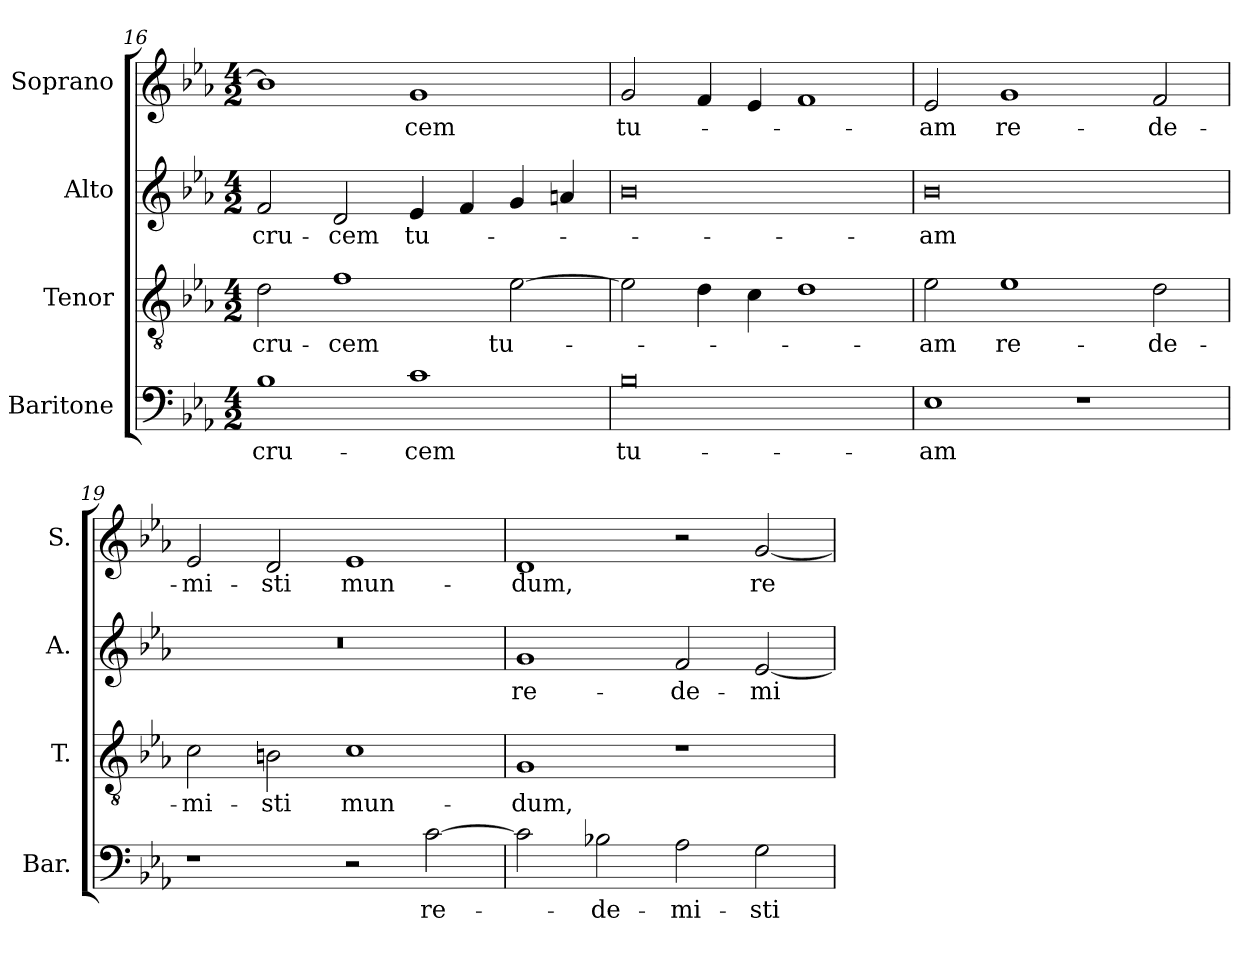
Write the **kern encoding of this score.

**kern	**text	**kern	**text	**kern	**text	**kern	**text
*part4	*part4	*part3	*part3	*part2	*part2	*part1	*part1
*staff4	*staff4	*staff3	*staff3	*staff2	*staff2	*staff1	*staff1
*I"Baritone	*	*I"Tenor	*	*I"Alto	*	*I"Soprano	*
*I'Bar.	*	*I'T.	*	*I'A.	*	*I'S.	*
*clefF4	*	*clefGv2	*	*clefG2	*	*clefG2	*
*	*	*ITrd7c12	*	*	*	*	*
*k[b-e-a-]	*	*k[b-e-a-]	*	*k[b-e-a-]	*	*k[b-e-a-]	*
*E-:	*	*E-:	*	*E-:	*	*E-:	*
*M4/2	*	*M4/2	*	*M4/2	*	*M4/2	*
=16	=16	=16	=16	=16	=16	=16	=16
!	!LO:LY:b:color=#000000	!	!	!	!	!	!
!	!	!	!LO:LY:b:color=#000000	!	!	!	!
!	!	!	!	!	!LO:LY:b:color=#000000	!	!
1B-i	cru-	2Di\	cru-	2fi/	cru-	1b-i]	.
!	!	!	!LO:LY:b:color=#000000	!	!	!	!
!	!	!	!	!	!LO:LY:b:color=#000000	!	!
.	.	1Fi	-cem	2di/	-cem	.	.
!	!LO:LY:b:color=#000000	!	!	!	!	!	!
!	!	!	!	!	!LO:LY:b:color=#000000	!	!
!	!	!	!	!	!	!	!LO:LY:b:color=#000000
1ci	-cem	.	.	4e-i/	tu-	1gi	-cem
.	.	.	.	4fi/	.	.	.
!	!	!	!LO:LY:b:color=#000000	!	!	!	!
.	.	[2E-i\	tu-	4gi/	.	.	.
.	.	.	.	4ani/	.	.	.
=17	=17	=17	=17	=17	=17	=17	=17
!	!LO:LY:b:color=#000000	!	!	!	!	!	!
!	!	!	!	!	!	!	!LO:LY:b:color=#000000
0B-i	tu-	2E-i\]	.	0b-i	.	2gi/	tu-
.	.	4Di\	.	.	.	4fi/	.
.	.	4Ci\	.	.	.	4e-i/	.
.	.	1Di	.	.	.	1fi	.
!!LO:PB:g=z
=18	=18	=18	=18	=18	=18	=18	=18
!	!LO:LY:b:color=#000000	!	!	!	!	!	!
!	!	!	!LO:LY:b:color=#000000	!	!	!	!
!	!	!	!	!	!LO:LY:b:color=#000000	!	!
!	!	!	!	!	!	!	!LO:LY:b:color=#000000
1E-i	-am	2E-i\	-am	0b-i	-am	2e-i/	-am
!	!	!	!LO:LY:b:color=#000000	!	!	!	!
!	!	!	!	!	!	!	!LO:LY:b:color=#000000
.	.	1E-i	re-	.	.	1gi	re-
1r	.	.	.	.	.	.	.
!	!	!	!LO:LY:b:color=#000000	!	!	!	!
!	!	!	!	!	!	!	!LO:LY:b:color=#000000
.	.	2Di\	-de-	.	.	2fi/	-de-
=19	=19	=19	=19	=19	=19	=19	=19
!	!	!	!LO:LY:b:color=#000000	!LO:N:vis=1	!	!	!
!	!	!	!	!	!	!	!LO:LY:b:color=#000000
1r	.	2Ci\	-mi-	0r	.	2e-i/	-mi-
!	!	!	!LO:LY:b:color=#000000	!	!	!	!
!	!	!	!	!	!	!	!LO:LY:b:color=#000000
.	.	2BBni\	-sti	.	.	2di/	-sti
!	!	!	!LO:LY:b:color=#000000	!	!	!	!
!	!	!	!	!	!	!	!LO:LY:b:color=#000000
2r	.	1Ci	mun-	.	.	1e-i	mun-
!	!LO:LY:b:color=#000000	!	!	!	!	!	!
[2ci\	re-	.	.	.	.	.	.
=20	=20	=20	=20	=20	=20	=20	=20
!	!	!	!LO:LY:b:color=#000000	!	!	!	!
!	!	!	!	!	!LO:LY:b:color=#000000	!	!
!	!	!	!	!	!	!	!LO:LY:b:color=#000000
2ci\]	.	1GGi	-dum,	1gi	re-	1di	-dum,
!	!LO:LY:b:color=#000000	!	!	!	!	!	!
2B-Xi\	-de-	.	.	.	.	.	.
!	!LO:LY:b:color=#000000	!	!	!	!	!	!
!	!	!	!	!	!LO:LY:b:color=#000000	!	!
2A-i\	-mi-	1r	.	2fi/	-de-	2r	.
!	!LO:LY:b:color=#000000	!	!	!	!	!	!
!	!	!	!	!	!LO:LY:b:color=#000000	!	!
!	!	!	!	!	!	!	!LO:LY:b:color=#000000
2Gi\	-sti	.	.	[2e-i/	-mi-	[2gi/	re-
=	=	=	=	=	=	=	=
*-	*-	*-	*-	*-	*-	*-	*-
